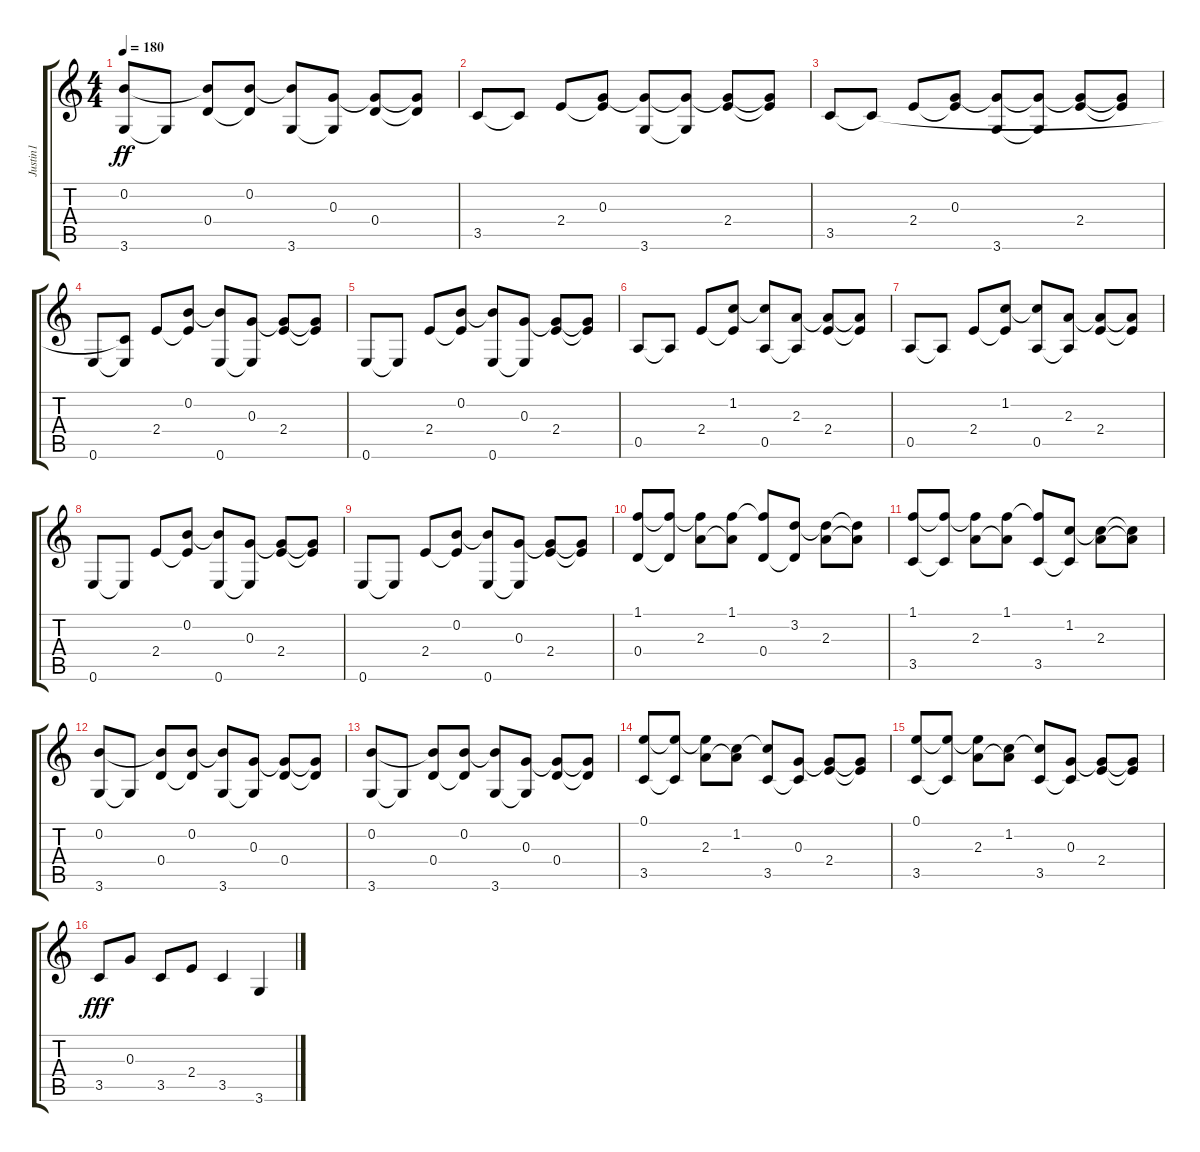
\track ("Justin1" "Justin1") {instrument acousticguitarnylon}
\staff {score tabs}
\tuning (E4 B3 G3 D3 A2 E2) {hide}
\ts (4 4)
\tempo 180
\clef g2
\ks c
(0.2 3.6).8{dy ff} 3.6{t}.8 (0.2{t} 0.4).8 (0.2 0.4{t}).8 (0.2{t} 3.6).8 (0.3 3.6{t}).8 (0.3{t} 0.4).8 (0.3{t} 0.4{t}).8 |
3.5.8 3.5{t}.8 2.4.8 (0.3 2.4{t}).8 (0.3{t} 3.6).8 (0.3{t} 3.6{t}).8 (0.3{t} 2.4).8 (0.3{t} 2.4{t}).8 |
3.5.8 3.5{t}.8 2.4.8 (0.3 2.4{t}).8 (0.3{t} 3.6).8 (0.3{t} 3.6{t}).8 (0.3{t} 2.4).8 (0.3{t} 2.4{t}).8 |
0.6.8 (3.5{t} 0.6{t}).8 2.4.8 (0.2 2.4{t}).8 (0.2{t} 0.6).8 (0.3 0.6{t}).8 (0.3{t} 2.4).8 (0.3{t} 2.4{t}).8 |
0.6.8 0.6{t}.8 2.4.8 (0.2 2.4{t}).8 (0.2{t} 0.6).8 (0.3 0.6{t}).8 (0.3{t} 2.4).8 (0.3{t} 2.4{t}).8 |
0.5.8 0.5{t}.8 2.4.8 (1.2 2.4{t}).8 (1.2{t} 0.5).8 (2.3 0.5{t}).8 (2.3{t} 2.4).8 (2.3{t} 2.4{t}).8 |
0.5.8 0.5{t}.8 2.4.8 (1.2 2.4{t}).8 (1.2{t} 0.5).8 (2.3 0.5{t}).8 (2.3{t} 2.4).8 (2.3{t} 2.4{t}).8 |
0.6.8 0.6{t}.8 2.4.8 (0.2 2.4{t}).8 (0.2{t} 0.6).8 (0.3 0.6{t}).8 (0.3{t} 2.4).8 (0.3{t} 2.4{t}).8 |
0.6.8 0.6{t}.8 2.4.8 (0.2 2.4{t}).8 (0.2{t} 0.6).8 (0.3 0.6{t}).8 (0.3{t} 2.4).8 (0.3{t} 2.4{t}).8 |
(1.1 0.4).8 (1.1{t} 0.4{t}).8 (1.1{t} 2.3).8 (1.1 2.3{t}).8 (1.1{t} 0.4).8 (3.2 0.4{t}).8 (3.2{t} 2.3).8 (3.2{t} 2.3{t}).8 |
(1.1 3.5).8 (1.1{t} 3.5{t}).8 (1.1{t} 2.3).8 (1.1 2.3{t}).8 (1.1{t} 3.5).8 (1.2 3.5{t}).8 (1.2{t} 2.3).8 (1.2{t} 2.3{t}).8 |
(0.2 3.6).8 3.6{t}.8 (0.2{t} 0.4).8 (0.2 0.4{t}).8 (0.2{t} 3.6).8 (0.3 3.6{t}).8 (0.3{t} 0.4).8 (0.3{t} 0.4{t}).8 |
(0.2 3.6).8 3.6{t}.8 (0.2{t} 0.4).8 (0.2 0.4{t}).8 (0.2{t} 3.6).8 (0.3 3.6{t}).8 (0.3{t} 0.4).8 (0.3{t} 0.4{t}).8 |
(0.1 3.5).8 (0.1{t} 3.5{t}).8 (0.1{t} 2.3).8 (1.2 2.3{t}).8 (1.2{t} 3.5).8 (0.3 3.5{t}).8 (0.3{t} 2.4).8 (0.3{t} 2.4{t}).8 |
(0.1 3.5).8 (0.1{t} 3.5{t}).8 (0.1{t} 2.3).8 (1.2 2.3{t}).8 (1.2{t} 3.5).8 (0.3 3.5{t}).8 (0.3{t} 2.4).8 (0.3{t} 2.4{t}).8 |
3.5.8{dy fff} 0.3.8 3.5.8 2.4.8 3.5.4 3.6.4
